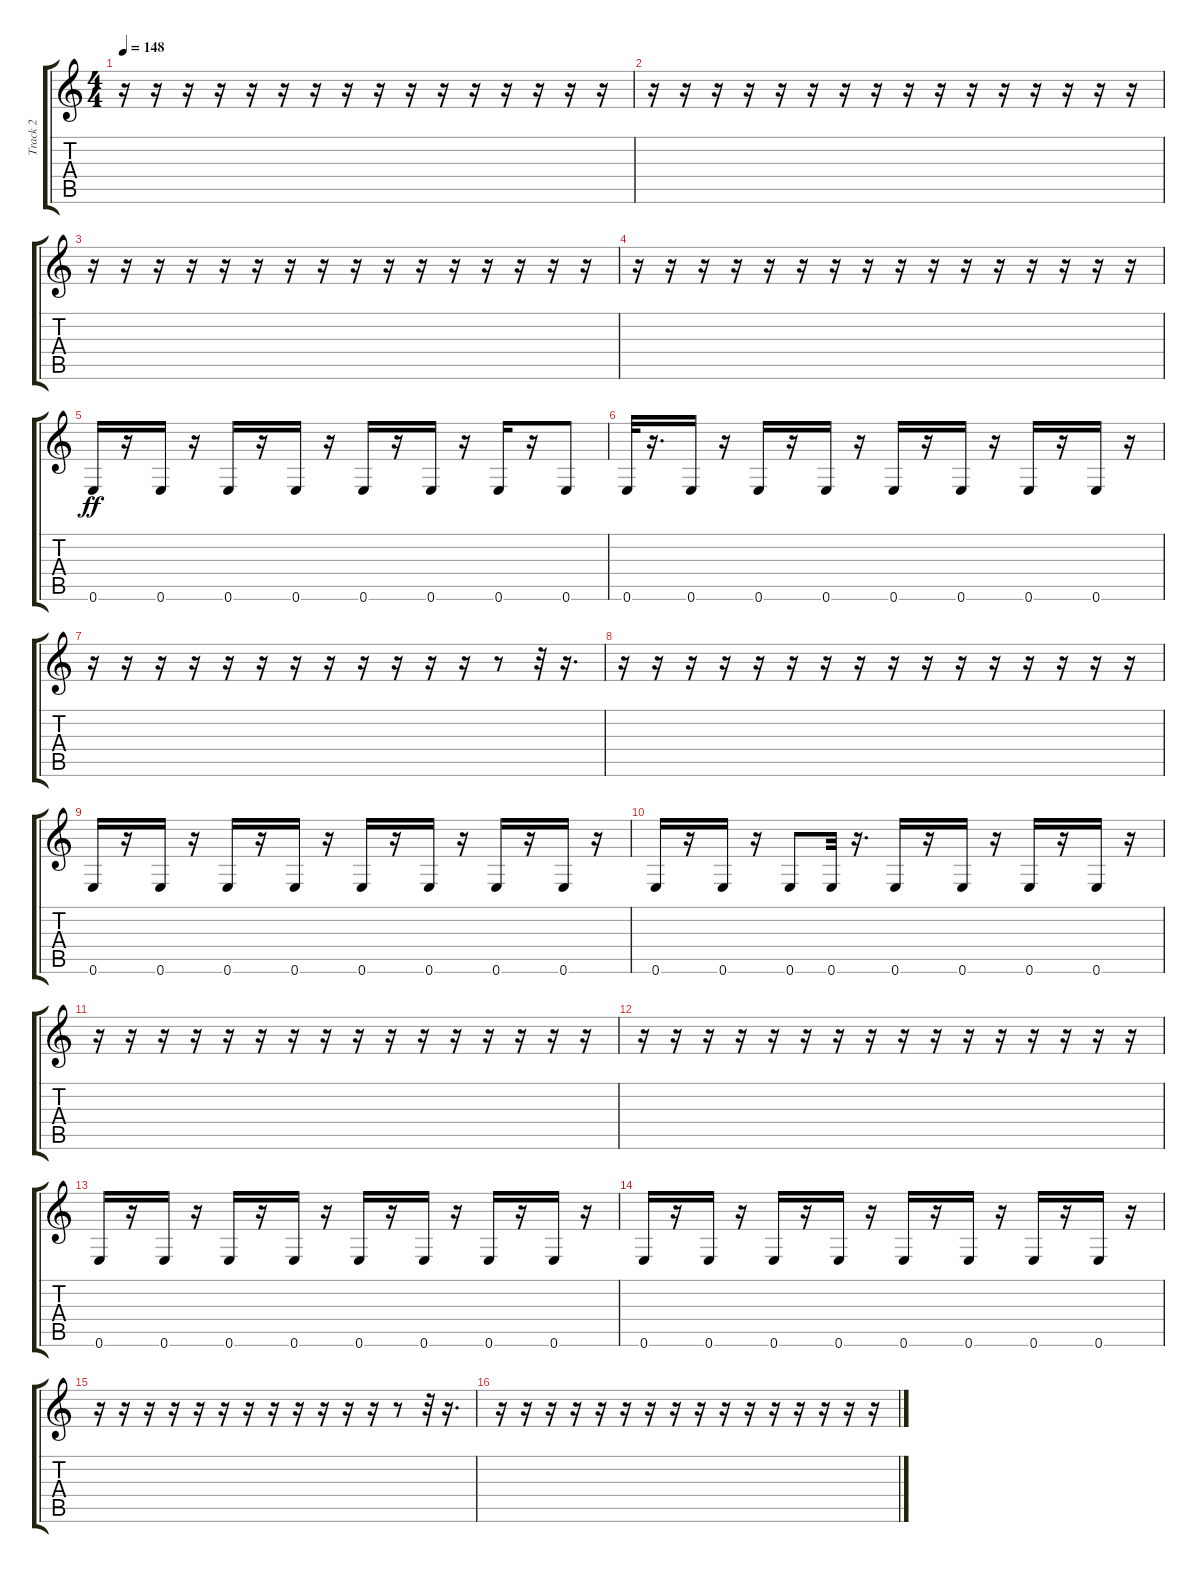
\track ("Track 2" "Track 2") {instrument synthbass1}
\staff {score tabs}
\tuning (E4 B3 G3 D3 A2 E2) {hide}
\ts (4 4)
\tempo 148
\clef g2
\ks c
r.16{dy ff} r.16 r.16 r.16 r.16 r.16 r.16 r.16 r.16 r.16 r.16 r.16 r.16 r.16 r.16 r.16 |
r.16 r.16 r.16 r.16 r.16 r.16 r.16 r.16 r.16 r.16 r.16 r.16 r.16 r.16 r.16 r.16 |
r.16 r.16 r.16 r.16 r.16 r.16 r.16 r.16 r.16 r.16 r.16 r.16 r.16 r.16 r.16 r.16 |
r.16 r.16 r.16 r.16 r.16 r.16 r.16 r.16 r.16 r.16 r.16 r.16 r.16 r.16 r.16 r.16 |
0.6.16 r.16 0.6.16 r.16 0.6.16 r.16 0.6.16 r.16 0.6.16 r.16 0.6.16 r.16 0.6.16 r.16 0.6.8 |
0.6.32 r.16{d} 0.6.16 r.16 0.6.16 r.16 0.6.16 r.16 0.6.16 r.16 0.6.16 r.16 0.6.16 r.16 0.6.16 r.16 |
r.16 r.16 r.16 r.16 r.16 r.16 r.16 r.16 r.16 r.16 r.16 r.16 r.8 r.32 r.16{d} |
r.16 r.16 r.16 r.16 r.16 r.16 r.16 r.16 r.16 r.16 r.16 r.16 r.16 r.16 r.16 r.16 |
0.6.16 r.16 0.6.16 r.16 0.6.16 r.16 0.6.16 r.16 0.6.16 r.16 0.6.16 r.16 0.6.16 r.16 0.6.16 r.16 |
0.6.16 r.16 0.6.16 r.16 0.6.8 0.6.32 r.16{d} 0.6.16 r.16 0.6.16 r.16 0.6.16 r.16 0.6.16 r.16 |
r.16 r.16 r.16 r.16 r.16 r.16 r.16 r.16 r.16 r.16 r.16 r.16 r.16 r.16 r.16 r.16 |
r.16 r.16 r.16 r.16 r.16 r.16 r.16 r.16 r.16 r.16 r.16 r.16 r.16 r.16 r.16 r.16 |
0.6.16 r.16 0.6.16 r.16 0.6.16 r.16 0.6.16 r.16 0.6.16 r.16 0.6.16 r.16 0.6.16 r.16 0.6.16 r.16 |
0.6.16 r.16 0.6.16 r.16 0.6.16 r.16 0.6.16 r.16 0.6.16 r.16 0.6.16 r.16 0.6.16 r.16 0.6.16 r.16 |
r.16 r.16 r.16 r.16 r.16 r.16 r.16 r.16 r.16 r.16 r.16 r.16 r.8 r.32 r.16{d} |
r.16 r.16 r.16 r.16 r.16 r.16 r.16 r.16 r.16 r.16 r.16 r.16 r.16 r.16 r.16 r.16
